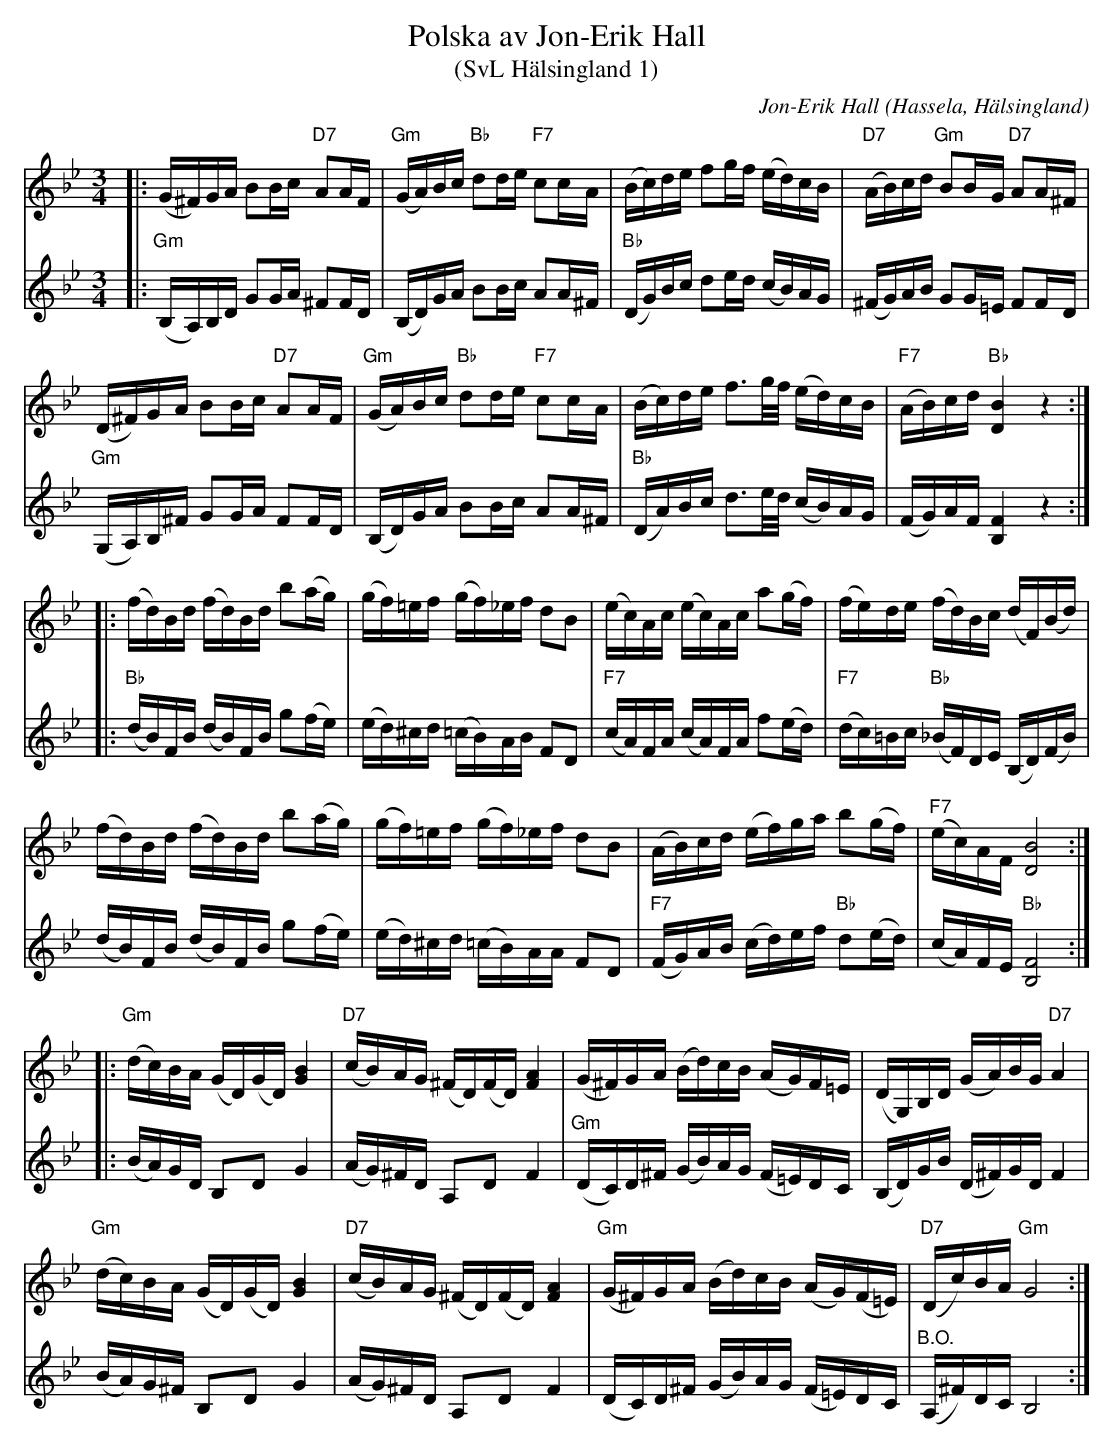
X:1
T:Polska av Jon-Erik Hall
T:(SvL Hälsingland 1)
C:Jon-Erik Hall
O:Hassela, Hälsingland
L:1/16
M:3/4
K:Gm
V:1
|: (G^F)GA B2Bc"D7" A2AF |"Gm" (GA)Bc"Bb" d2de"F7" c2cA | (Bc)de f2gf (ed)cB | "D7" (AB)cd"Gm" B2BG"D7" A2A^F |
 (D^F)GA B2Bc"D7" A2AF |"Gm" (GA)Bc"Bb" d2de"F7" c2cA | (Bc)de f3g/f/ (ed)cB |"F7" (AB)cd"Bb" [DB]4 z4 ::
 (fd)Bd (fd)Bd b2(ag) | (gf)=ef (gf)_ef d2B2 | (ec)Ac (ec)Ac a2(gf) | (fe)de (fd)Bc (dF)(Bd) |
(fd)Bd (fd)Bd b2(ag) | (gf)=ef (gf)_ef d2B2 | (AB)cd (ef)ga b2(gf) |"F7" (ec)AF [DB]8 ::
"Gm" (dc)BA (GD)(GD) [GB]4 | "D7" (cB)AG (^FD)(FD) [FA]4 | (G^F)GA (Bd)cB (AG)F=E | (DG,)B,D (GA)BG"D7" A4 |
"Gm" (dc)BA (GD)(GD) [GB]4 |"D7" (cB)AG (^FD)(FD) [FA]4 |"Gm" (G^F)GA (Bd)cB (AG)(F=E) | "D7" (Dc)BA"Gm" G8 :|
V:2
|: "Gm" (B,A,)B,D G2GA ^F2FD | (B,D)GA B2Bc A2A^F |"Bb" (DG)Bc d2ed (cB)AG | (^FG)AB G2G=E F2FD |
"Gm" (G,A,)B,^F G2GA F2FD | (B,D)GA B2Bc A2A^F |"Bb" (DA)Bc d3e/d/ (cB)AG | (FG)AF [B,F]4 z4 ::
"Bb" (dB)FB (dB)FB g2(fe) | (ed)^cd (=cB)AB F2D2 |"F7" (cA)FA (cA)FA f2(ed) | "F7" (dc)=Bc"Bb" (_BF)DE (B,D)(FB) |
(dB)FB (dB)FB g2(fe) | (ed)^cd (=cB)AA F2D2 | "F7" (FG)AB (cd)ef"Bb" d2(ed) | (cA)FE"Bb" [B,F]8 ::
(BA)GD B,2D2 G4 | (AG)^FD A,2D2 F4 | "Gm" (DC)D^F (GB)AG (F=E)DC | (B,D)GB (D^F)GD F4 |
(BA)G^F B,2D2 G4 | (AG)^FD A,2D2 F4 | (DC)D^F (GB)AG (F=E)DC |"^B.O." (A,^F)DC B,8 :|
